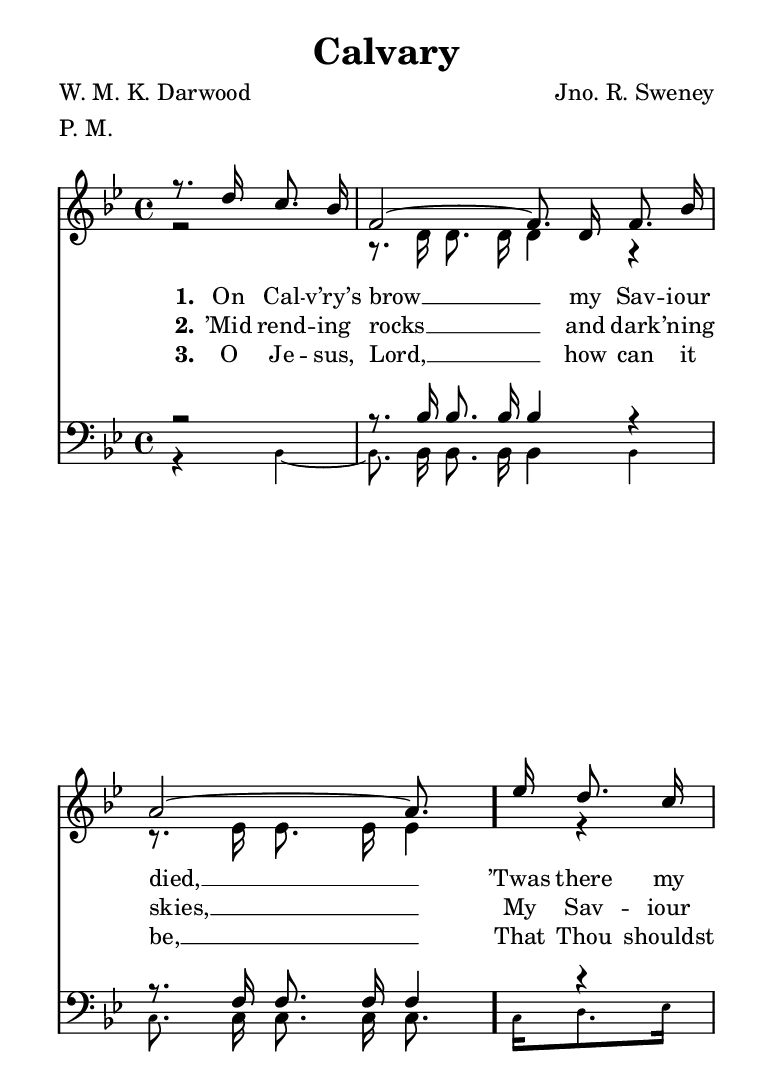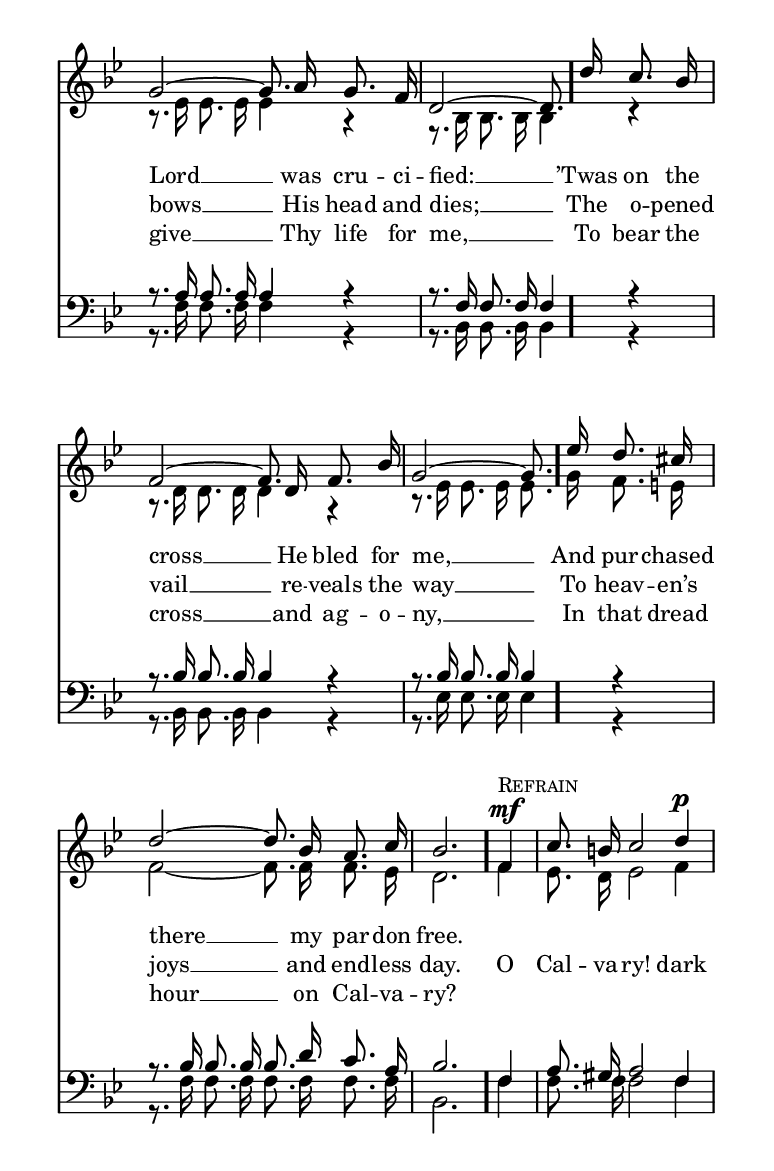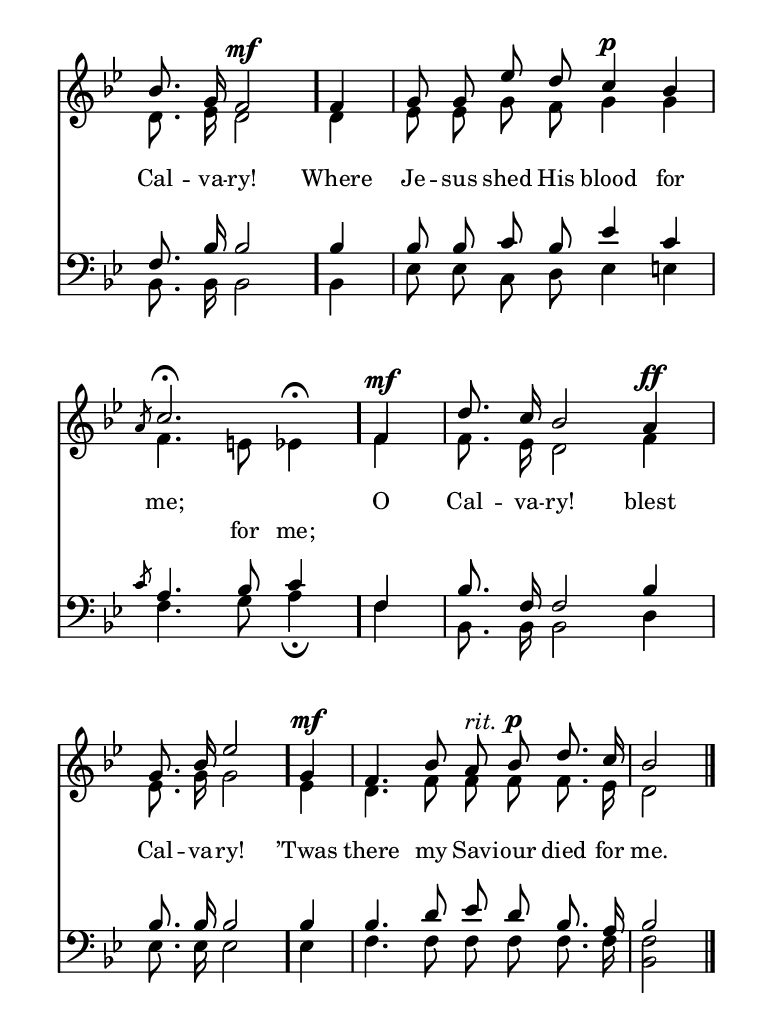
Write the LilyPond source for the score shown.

\include "common/global.ily"
\paper {
  \include "common/paper.ily"
}

\header{
  hymnnumber = "210"
  title = "Calvary"
  tunename = ""
  meter = "P. M."
  poet = "W. M. K. Darwood"
  composer = "Jno. R. Sweney"
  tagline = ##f
}

ta = { \tempo 4=80 }
tb = { \tempo 4=40 }

global = {
  \include "common/overrides.ily"
  \override Staff.TimeSignature.style = #'()
  \time 4/4
  \override Score.MetronomeMark.transparent = ##t % hide all fermata changes too
  \ta
  \key bes \major
  \partial 2
  \autoBeamOff
}

patternA = { c16 c8. c16 | c2 ~ c8. c16 c8. c16 | c2 ~ c8. }
patternB = { c16 c8. c16 | c2 ~ c8. c16 c8. c16 | c2. }

patternC = { c4 | c'8. c16 c2 c4 | c8. c16 c2 }
patternD = { c4 | c4. c8 c c c8. c16 | c2 }

patternF = { | r8. c16 c8. c16 c4 r4 | r8. c16 c8. c16 c4 }

smallNotes = \override NoteHead.font-size = #-4
normalNotes = \override NoteHead.font-size = #0

notesSoprano = {
\global
\relative c'' {

  r8.%{^\markup{\italic Moderato. }%} % original has tempo mark but we don't have room or need
  \changePitch \patternA { d c bes | f ~ f d f bes | a ~ a }
  \changePitch \patternA { ees' d c | g g a g f | d d }
  \changePitch \patternA { d' c bes | f f d f bes | g g }
  \changePitch \patternB { ees' d cis | d d bes a c | bes }

  \eogbreak
  << s^\markup { \small \caps "Refrain" }
  { f4^\mf | c'8. b16 c2 d4^\p | bes8. g16 f2^\mf } >>
  f4 | g8 g ees' d c4^\p bes | \slashedGrace a8 c2. \fermata
  \changePitch \patternC { f,^\mf | d' c bes a^\ff | g bes ees }
  g,4^\mf | f4. bes8 a^\markup{\italic rit.} bes^\p d8. c16 | bes2

  \bar "|."

}
}

notesAlto = {
\global
\relative e' {

  r2 | r8. d16 d8. d16 d4 r4 | r8. ees16 ees8. ees16 ees4
  r4 | \changePitch \patternF { ees ees ees ees bes bes bes bes }
  r4 | r8. d16 d8. d16 d4 r4 r8. ees16 ees8. ees16 ees8.
  \changePitch \patternB { g f e | f f f f ees | d }

  \changePitch \patternC { f | ees d ees f | d ees d }
  d4 | ees8 ees g f g4 g | f4. e8 \tb ees4^\fermata \ta
  \changePitch \patternC { f | f ees d f | ees g g }
  \changePitch \patternD { ees | d f f f f ees | d }

}
}

notesTenor = {
\global
\relative a {

  r2 | \changePitch \patternF { bes bes bes bes f f f f }
  r4 | \changePitch \patternF { a a a a f f f f }
  r4 | \changePitch \patternF { bes bes bes bes bes bes bes bes }
  r4 | r8. bes16 bes8. bes16 bes8. d16 c8. a16 | bes2.

  \changePitch \patternC { f | a gis a f | f bes bes }
  bes4 | bes8 bes c bes ees4 c | \slashedGrace c8 a4. bes8 c4
  \changePitch \patternC { f, | bes f f bes | bes bes bes }
  \changePitch \patternD { bes | bes d ees d bes a bes }

}
}

notesBass = {
\global
\relative f, {

  r4 \smallNotes bes4 ~ | bes8. \normalNotes bes16 bes8. bes16 bes4 \smallNotes bes4 | c8. \normalNotes c16 c8. c16 c8.
  \smallNotes c16[ d8. ees16] \normalNotes | \changePitch \patternF { f f f f bes, bes bes bes }
  r4 | \changePitch \patternF { bes bes bes bes ees ees ees ees }
  r4 | r8. f16 f8. f16 f8. f16 f8. f16 | bes,2.

  \changePitch \patternC { f' | f f f f | bes, bes bes }
  bes4 | ees8 ees c d ees4 e | f4. g8 a4 \fermata
  \changePitch \patternC { f | bes, bes bes d | ees ees ees }
  \changePitch \patternD { ees | f f f f f f | < f bes, > }

}
}

Refrain = \lyricmode {

O Cal -- va -- ry! dark Cal -- va -- ry! \bar "."
Where Je -- sus shed His blood for me; \bar "."
O Cal -- va -- ry! blest Cal -- va -- ry! \bar "."
’Twas there my Sav -- iour died for me. \bar "."

}

wordsA = \lyricmode {
\set stanza = "1."

On Cal -- v’ry’s brow __ my Sav -- iour died, __ \bar "."
’Twas there my Lord __ was cru -- ci -- fied: __ \bar "."
’Twas on the cross __ He bled for me, __ \bar "."
And pur -- chased there __ my par -- don free. \bar "."

}

wordsB = \lyricmode {
\set stanza = "2."

’Mid rend -- ing rocks __ and dark -- ’ning skies, __
My Sav -- iour bows __ His head and dies; __
The o -- pened vail __ re -- veals the way __
To heav -- en’s joys __ and end -- less day.

\Refrain

}

wordsC = \lyricmode {
\set stanza = "3."

O Je -- sus, Lord, __ how can it be, __
That Thou shouldst give __ Thy life for me, __
To bear the cross __ and ag -- o -- ny, __
In that dread hour __ on Cal -- va -- ry?

}

underWords = \lyricmode {

{ \repeat unfold 48 \skip 4 }
for me;

}

\score {
  \context ChoirStaff <<
    \context Staff = upper <<
      \set ChoirStaff.systemStartDelimiter = #'SystemStartBar
      \context Voice  = sopranos { \voiceOne << \notesSoprano >> }
      \context Voice  = altos { \voiceTwo << \notesAlto >> }
      \context Lyrics = one   \lyricsto sopranos \wordsA
      \context Lyrics = two   \lyricsto sopranos \wordsB
      \context Lyrics = three \lyricsto sopranos \wordsC
    >>
    \context Staff = men <<
      \clef bass
      \context Voice  = tenors { \voiceOne << \notesTenor >> }
      \context Voice  = basses { \voiceTwo << \notesBass >> }
    >>
    \context Lyrics = three \lyricsto altos \underWords
  >>
  \layout {
    \include "common/layout.ily"
  }
  \midi{
    \include "common/midi.ily"
  }
}

\version "2.18.2"  % necessary for upgrading to future LilyPond versions.

% vi:set et ts=2 sw=2 ai nocindent syntax=lilypond:
